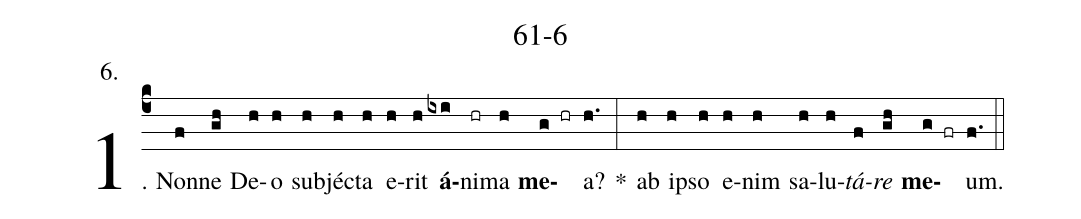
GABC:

name: 61-6;
annotation: 6.;
%%
(c4)1. Non(f)ne(gh) De(h)o(h) sub(h)jéc(h)ta(h) e(h)rit(h) <b>á</b>(ixi)ni(hr)ma(h) <b>me</b>(g hr)a?(h.) *(:) ab(h) ip(h)so(h) e(h)nim(h) sa(h)lu(h)<i>tá</i>(f)<i>re</i>(gh) <b>me</b>(g fr)um.(f.) (::)
